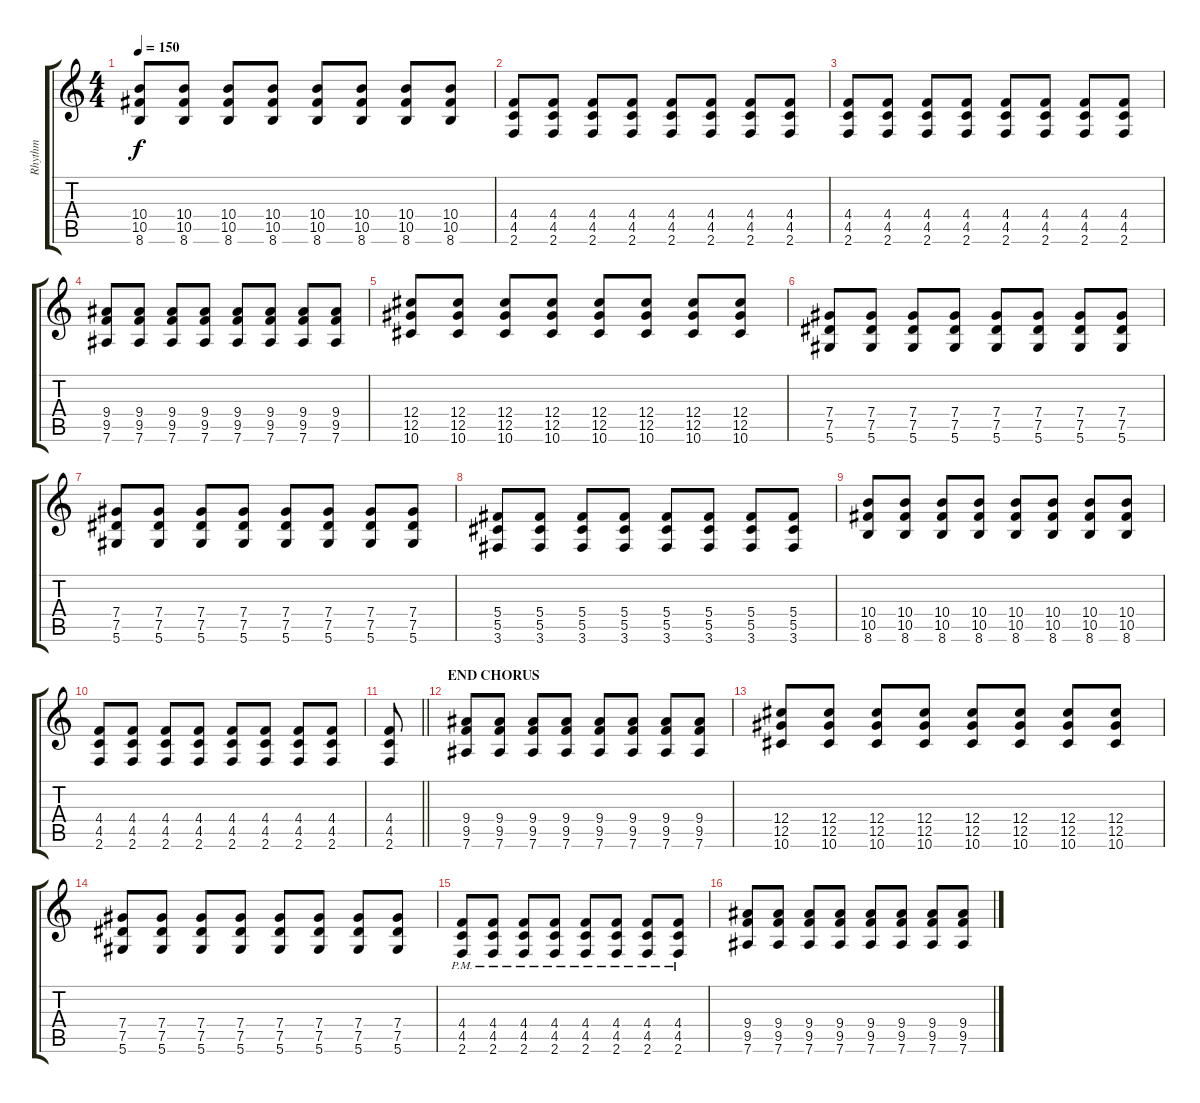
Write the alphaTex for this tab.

\track ("Rhythm" "Rhythm") {instrument distortionguitar}
\staff {score tabs}
\tuning (Eb4 Bb3 Gb3 Db3 Ab2 Eb2) {hide}
\ts (4 4)
\tempo 150
\clef g2
\ks c
(10.4 10.5 8.6).8{dy f} (10.4 10.5 8.6).8 (10.4 10.5 8.6).8 (10.4 10.5 8.6).8 (10.4 10.5 8.6).8 (10.4 10.5 8.6).8 (10.4 10.5 8.6).8 (10.4 10.5 8.6).8 |
(4.4 4.5 2.6).8 (4.4 4.5 2.6).8 (4.4 4.5 2.6).8 (4.4 4.5 2.6).8 (4.4 4.5 2.6).8 (4.4 4.5 2.6).8 (4.4 4.5 2.6).8 (4.4 4.5 2.6).8 |
(4.4 4.5 2.6).8 (4.4 4.5 2.6).8 (4.4 4.5 2.6).8 (4.4 4.5 2.6).8 (4.4 4.5 2.6).8 (4.4 4.5 2.6).8 (4.4 4.5 2.6).8 (4.4 4.5 2.6).8 |
(9.4 9.5 7.6).8 (9.4 9.5 7.6).8 (9.4 9.5 7.6).8 (9.4 9.5 7.6).8 (9.4 9.5 7.6).8 (9.4 9.5 7.6).8 (9.4 9.5 7.6).8 (9.4 9.5 7.6).8 |
(12.4 12.5 10.6).8 (12.4 12.5 10.6).8 (12.4 12.5 10.6).8 (12.4 12.5 10.6).8 (12.4 12.5 10.6).8 (12.4 12.5 10.6).8 (12.4 12.5 10.6).8 (12.4 12.5 10.6).8 |
(7.4 7.5 5.6).8 (7.4 7.5 5.6).8 (7.4 7.5 5.6).8 (7.4 7.5 5.6).8 (7.4 7.5 5.6).8 (7.4 7.5 5.6).8 (7.4 7.5 5.6).8 (7.4 7.5 5.6).8 |
(7.4 7.5 5.6).8 (7.4 7.5 5.6).8 (7.4 7.5 5.6).8 (7.4 7.5 5.6).8 (7.4 7.5 5.6).8 (7.4 7.5 5.6).8 (7.4 7.5 5.6).8 (7.4 7.5 5.6).8 |
(5.4 5.5 3.6).8 (5.4 5.5 3.6).8 (5.4 5.5 3.6).8 (5.4 5.5 3.6).8 (5.4 5.5 3.6).8 (5.4 5.5 3.6).8 (5.4 5.5 3.6).8 (5.4 5.5 3.6).8 |
(10.4 10.5 8.6).8 (10.4 10.5 8.6).8 (10.4 10.5 8.6).8 (10.4 10.5 8.6).8 (10.4 10.5 8.6).8 (10.4 10.5 8.6).8 (10.4 10.5 8.6).8 (10.4 10.5 8.6).8 |
(4.4 4.5 2.6).8 (4.4 4.5 2.6).8 (4.4 4.5 2.6).8 (4.4 4.5 2.6).8 (4.4 4.5 2.6).8 (4.4 4.5 2.6).8 (4.4 4.5 2.6).8 (4.4 4.5 2.6).8 |
\barLineRight lightlight
(4.4 4.5 2.6).8 |
\section ("" "END CHORUS")
(9.4 9.5 7.6).8 (9.4 9.5 7.6).8 (9.4 9.5 7.6).8 (9.4 9.5 7.6).8 (9.4 9.5 7.6).8 (9.4 9.5 7.6).8 (9.4 9.5 7.6).8 (9.4 9.5 7.6).8 |
(12.4 12.5 10.6).8 (12.4 12.5 10.6).8 (12.4 12.5 10.6).8 (12.4 12.5 10.6).8 (12.4 12.5 10.6).8 (12.4 12.5 10.6).8 (12.4 12.5 10.6).8 (12.4 12.5 10.6).8 |
(7.4 7.5 5.6).8 (7.4 7.5 5.6).8 (7.4 7.5 5.6).8 (7.4 7.5 5.6).8 (7.4 7.5 5.6).8 (7.4 7.5 5.6).8 (7.4 7.5 5.6).8 (7.4 7.5 5.6).8 |
(4.4{pm} 4.5{pm} 2.6{pm}).8 (4.4{pm} 4.5{pm} 2.6{pm}).8 (4.4{pm} 4.5{pm} 2.6{pm}).8 (4.4{pm} 4.5{pm} 2.6{pm}).8 (4.4{pm} 4.5{pm} 2.6{pm}).8 (4.4{pm} 4.5{pm} 2.6{pm}).8 (4.4{pm} 4.5{pm} 2.6{pm}).8 (4.4{pm} 4.5{pm} 2.6{pm}).8 |
(9.4 9.5 7.6).8 (9.4 9.5 7.6).8 (9.4 9.5 7.6).8 (9.4 9.5 7.6).8 (9.4 9.5 7.6).8 (9.4 9.5 7.6).8 (9.4 9.5 7.6).8 (9.4 9.5 7.6).8
